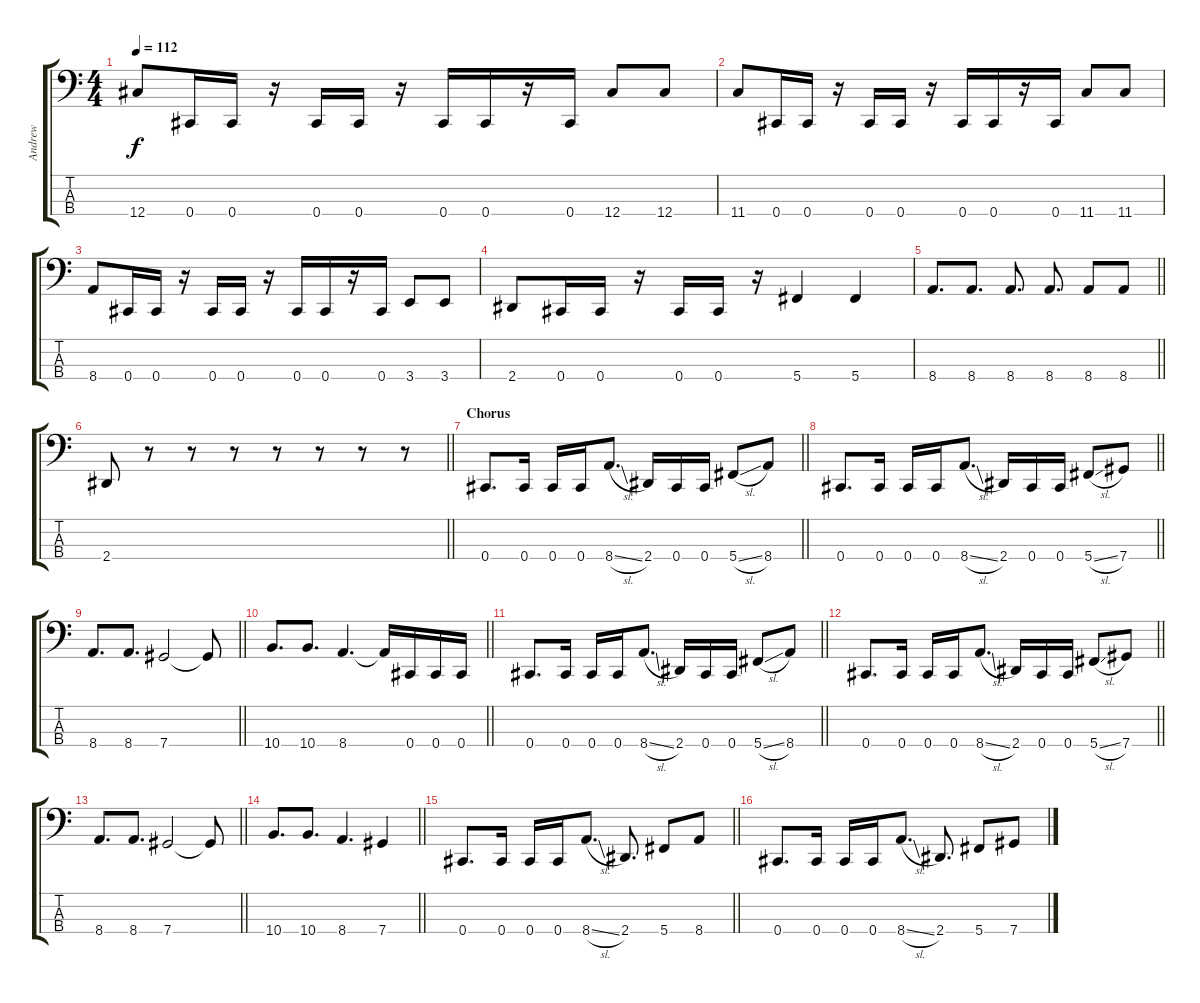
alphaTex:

\track ("Andrew" "Andrew") {instrument electricbasspick}
\staff {score tabs}
\tuning (Gb2 Db2 Ab1 Db1) {hide}
\ts (4 4)
\tempo 112
\clef f4
\ks c
12.4.8{dy f} 0.4.16 0.4.16 r.16 0.4.16 0.4.16 r.16 0.4.16 0.4.16 r.16 0.4.16 12.4.8 12.4.8 |
11.4.8 0.4.16 0.4.16 r.16 0.4.16 0.4.16 r.16 0.4.16 0.4.16 r.16 0.4.16 11.4.8 11.4.8 |
8.4.8 0.4.16 0.4.16 r.16 0.4.16 0.4.16 r.16 0.4.16 0.4.16 r.16 0.4.16 3.4.8 3.4.8 |
2.4.8 0.4.16 0.4.16 r.16 0.4.16 0.4.16 r.16 5.4.4 5.4.4 |
\barLineRight lightlight
8.4.8{d} 8.4.8{d} 8.4.8{d} 8.4.8{d} 8.4.8 8.4.8 |
\barLineRight lightlight
2.4.8 r.8 r.8 r.8 r.8 r.8 r.8 r.8 |
\section ("" "Chorus")
\barLineRight lightlight
0.4.8{d} 0.4.16 0.4.16 0.4.16 8.4{sl}.8{d} 2.4.16 0.4.16 0.4.16 5.4{sl}.8 8.4.8 |
\barLineRight lightlight
0.4.8{d} 0.4.16 0.4.16 0.4.16 8.4{sl}.8{d} 2.4.16 0.4.16 0.4.16 5.4{sl}.8 7.4.8 |
\barLineRight lightlight
8.4.8{d} 8.4.8{d} 7.4.2 7.4{t}.8 |
\barLineRight lightlight
10.4.8{d} 10.4.8{d} 8.4.4{d} 8.4{t}.16 0.4.16 0.4.16 0.4.16 |
\barLineRight lightlight
0.4.8{d} 0.4.16 0.4.16 0.4.16 8.4{sl}.8{d} 2.4.16 0.4.16 0.4.16 5.4{sl}.8 8.4.8 |
\barLineRight lightlight
0.4.8{d} 0.4.16 0.4.16 0.4.16 8.4{sl}.8{d} 2.4.16 0.4.16 0.4.16 5.4{sl}.8 7.4.8 |
\barLineRight lightlight
8.4.8{d} 8.4.8{d} 7.4.2 7.4{t}.8 |
\barLineRight lightlight
10.4.8{d} 10.4.8{d} 8.4.4{d} 7.4.4 |
\barLineRight lightlight
0.4.8{d} 0.4.16 0.4.16 0.4.16 8.4{sl}.8{d} 2.4.8{d} 5.4.8 8.4.8 |
0.4.8{d} 0.4.16 0.4.16 0.4.16 8.4{sl}.8{d} 2.4.8{d} 5.4.8 7.4.8
